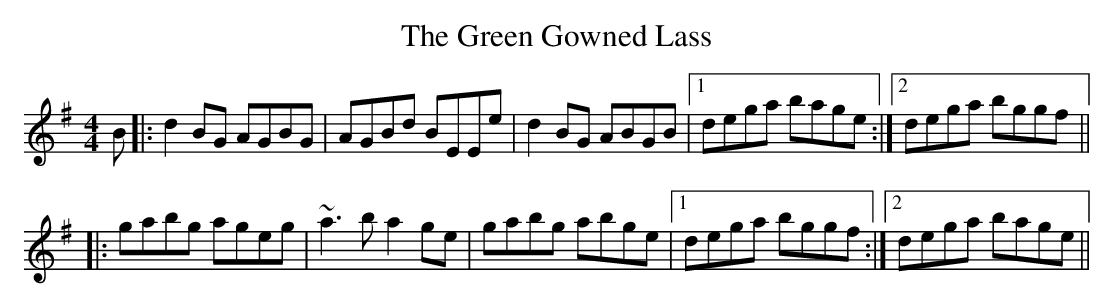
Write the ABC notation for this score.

X:1
T: The Green Gowned Lass
M: 4/4
L: 1/8
K: Gmaj
B|:d2BG AGBG|AGBd BEEe|d2BG ABGB|1 dega bage:|2 dega bggf||
|:gabg ageg|~a3b a2ge|gabg abge|1 dega bggf:|2 dega bage||
